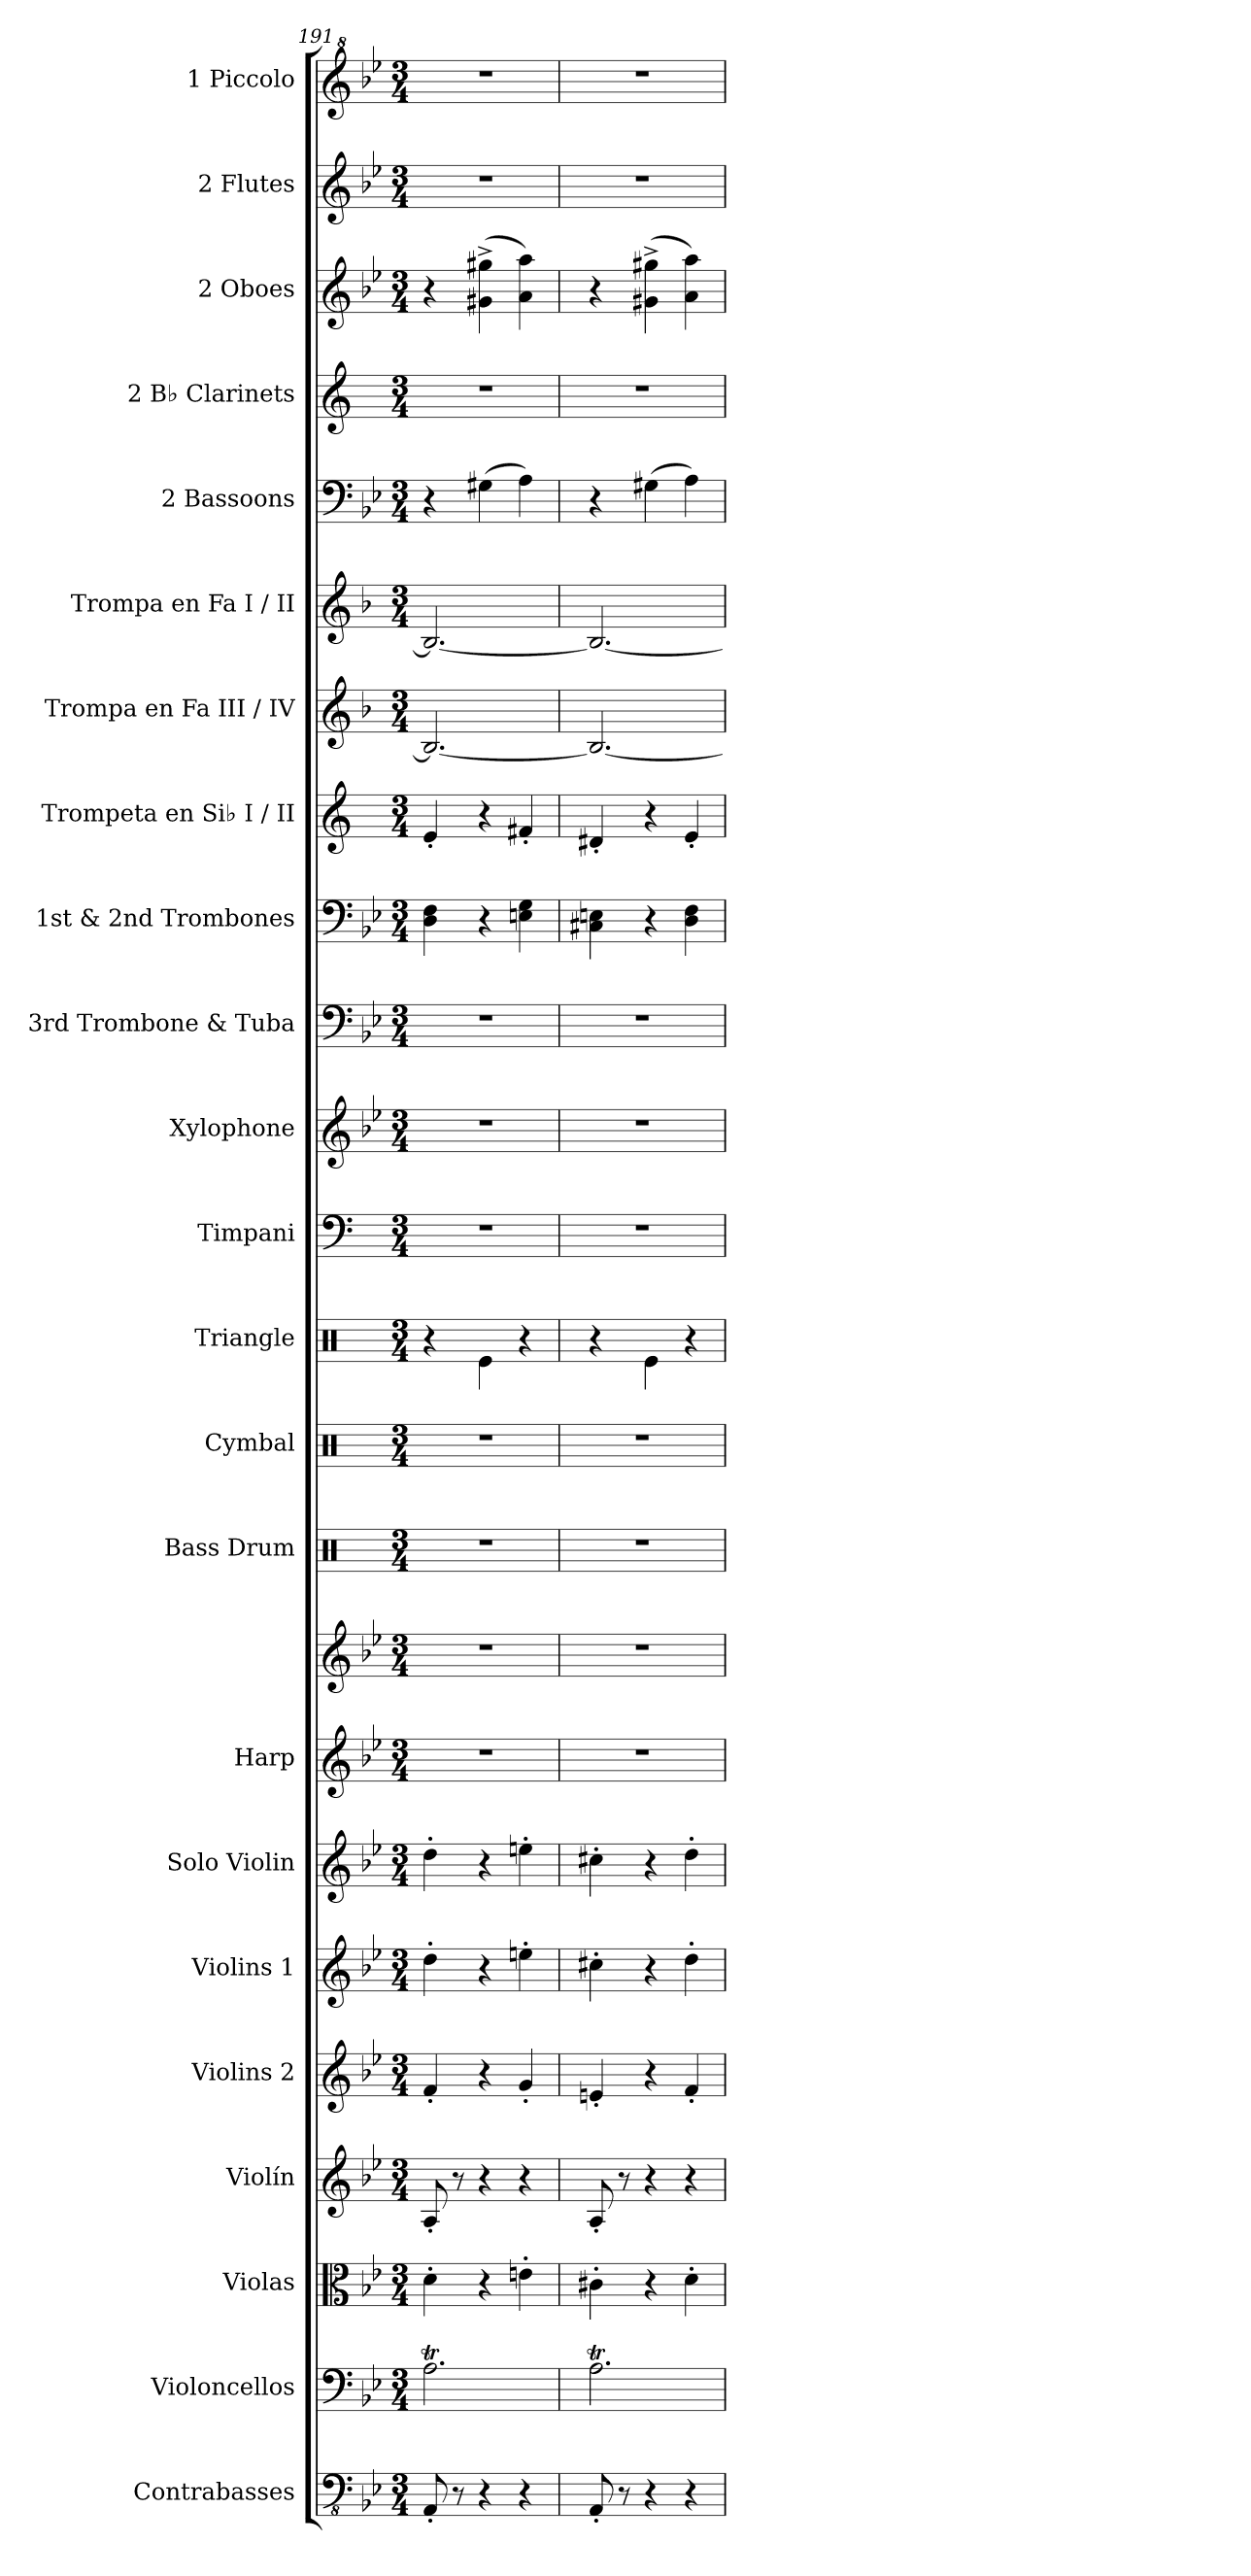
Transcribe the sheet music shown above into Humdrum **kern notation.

**kern	**kern	**kern	**kern	**kern	**kern	**kern	**kern	**kern	**kern	**kern	**kern	**kern	**kern	**kern	**kern	**kern	**kern	**kern	**kern	**kern	**kern	**kern	**kern
*part23	*part22	*part21	*part20	*part19	*part18	*part17	*part16	*part16	*part15	*part14	*part13	*part12	*part11	*part10	*part9	*part8	*part7	*part6	*part5	*part4	*part3	*part2	*part1
*staff24	*staff23	*staff22	*staff21	*staff20	*staff19	*staff18	*staff17	*staff16	*staff15	*staff14	*staff13	*staff12	*staff11	*staff10	*staff9	*staff8	*staff7	*staff6	*staff5	*staff4	*staff3	*staff2	*staff1
*I"Contrabasses	*I"Violoncellos	*I"Violas	*I"Violín	*I"Violins 2	*I"Violins 1	*I"Solo Violin	*I"Harp	*	*I"Bass Drum	*I"Cymbal	*I"Triangle	*I"Timpani	*I"Xylophone	*I"3rd Trombone     &amp; Tuba	*I"1st &amp; 2nd Trombones	*I"Trompeta en Si♭  I / II	*I"Trompa en Fa   III / IV	*I"Trompa en Fa I / II	*I"2 Bassoons	*I"2 B♭ Clarinets	*I"2 Oboes	*I"2 Flutes	*I"1 Piccolo
*I'Cbs.	*I'Vlcs.	*I'Vlas.	*I'Vln.	*I'Vlns. 2	*I'Vlns. 1	*I'S. Vln.	*I'Hrp.	*	*I'B. Dr.	*I'Cym.	*I'Trgl.	*I'Timp.	*I'Xyl.	*I'3rd Trb. &amp; Tba.	*I'1st &amp; 2nd    Trbs.	*I'Tpt. Si♭  I / II	*I'Trmp. Fa   III / IV	*I'Trmp. Fa I / II	*I'2 Bsns.	*I'2 B♭ Cls.	*I'2 Obs.	*I'2 Fls.	*I'1 Picc.
*clefFv4	*clefF4	*clefC3	*clefG2	*clefG2	*clefG2	*clefG2	*clefG2	*clefG2	*clefX	*clefX	*clefX	*clefF4	*clefG2	*clefF4	*clefF4	*clefG2	*clefG2	*clefG2	*clefF4	*clefG2	*clefG2	*clefG2	*clefG^2
*	*	*	*	*	*	*	*	*	*	*	*	*	*ITrd-7c-12	*	*	*ITrd1c2	*ITrd4c7	*ITrd4c7	*	*ITrd1c2	*	*	*ITrd-7c-12
*k[b-e-]	*k[b-e-]	*k[b-e-]	*k[b-e-]	*k[b-e-]	*k[b-e-]	*k[b-e-]	*k[b-e-]	*k[b-e-]	*k[]	*k[]	*k[]	*k[]	*k[b-e-]	*k[b-e-]	*k[b-e-]	*k[b-e-]	*k[b-e-]	*k[b-e-]	*k[b-e-]	*k[b-e-]	*k[b-e-]	*k[b-e-]	*k[b-e-]
*M3/4	*M3/4	*M3/4	*M3/4	*M3/4	*M3/4	*M3/4	*M3/4	*M3/4	*M3/4	*M3/4	*M3/4	*M3/4	*M3/4	*M3/4	*M3/4	*M3/4	*M3/4	*M3/4	*M3/4	*M3/4	*M3/4	*M3/4	*M3/4
=191	=191	=191	=191	=191	=191	=191	=191	=191	=191	=191	=191	=191	=191	=191	=191	=191	=191	=191	=191	=191	=191	=191	=191
8AAA'/	2.At\	4d'\	8A'/	4f'/	4dd'\	4dd'\	2.r	2.r	2.r	2.r	4r	2.r	2.r	2.r	4D\ 4F\	4d'/	2.E/_	2.E/_	4r	2.r	4r	2.r	2.r
8r	.	.	8r	.	.	.	.	.	.	.	.	.	.	.	.	.	.	.	.	.	.	.	.
4r	.	4r	4r	4r	4r	4r	.	.	.	.	4Re\	.	.	.	4r	4r	.	.	(>4G#X\	.	(>4g#X\^ 4gg#X\^	.	.
4r	.	4en'\	4r	4g'/	4een'\	4een'\	.	.	.	.	4r	.	.	.	4En\ 4G\	4en'/	.	.	4A\)	.	4a\ 4aa\)	.	.
=192	=192	=192	=192	=192	=192	=192	=192	=192	=192	=192	=192	=192	=192	=192	=192	=192	=192	=192	=192	=192	=192	=192	=192
8AAA'/	2.At\	4c#X'\	8A'/	4en'/	4cc#X'\	4cc#X'\	2.r	2.r	2.r	2.r	4r	2.r	2.r	2.r	4C#X\ 4En\	4c#X'/	2.E/_	2.E/_	4r	2.r	4r	2.r	2.r
8r	.	.	8r	.	.	.	.	.	.	.	.	.	.	.	.	.	.	.	.	.	.	.	.
4r	.	4r	4r	4r	4r	4r	.	.	.	.	4Re\	.	.	.	4r	4r	.	.	(>4G#X\	.	(>4g#X\^ 4gg#X\^	.	.
4r	.	4d'\	4r	4f'/	4dd'\	4dd'\	.	.	.	.	4r	.	.	.	4D\ 4F\	4d'/	.	.	4A\)	.	4a\ 4aa\)	.	.
=	=	=	=	=	=	=	=	=	=	=	=	=	=	=	=	=	=	=	=	=	=	=	=
*-	*-	*-	*-	*-	*-	*-	*-	*-	*-	*-	*-	*-	*-	*-	*-	*-	*-	*-	*-	*-	*-	*-	*-
